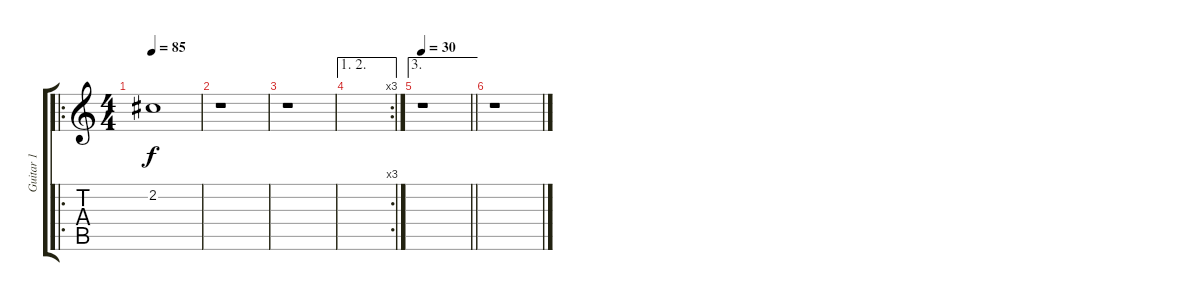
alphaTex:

\track ("Guitar 1" "Guitar 1") {instrument acousticguitarnylon}
\staff {score tabs}
\tuning (E4 B3 G3 D3 A2 E2) {hide}
\ro
\ts (4 4)
\tempo 85
\clef g2
\ks c
2.2{t}.1{dy f} |
r.1 |
r.1 |
\ae (1 2)
\rc 3
|
\ae 3
\tempo 30
\barLineRight lightlight
r.1 |
r.1
